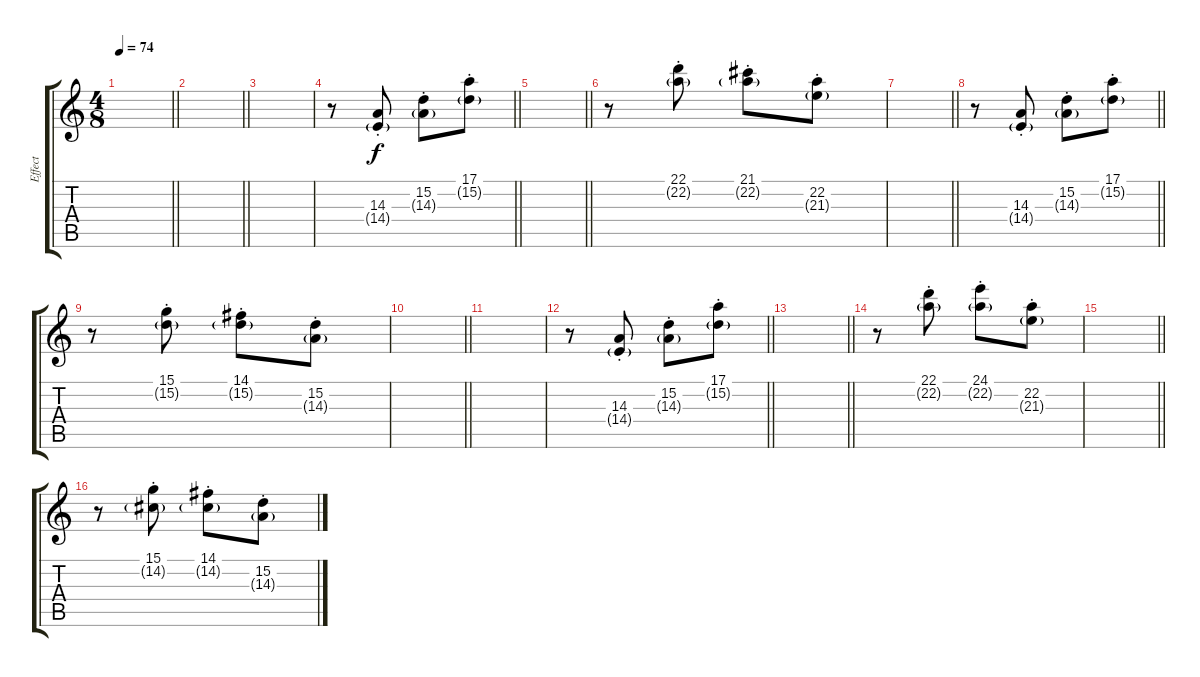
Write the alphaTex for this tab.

\track ("Effect" "Effect") {instrument fx7echoes}
\staff {score tabs}
\tuning (E4 B3 G3 D3 A2 E2) {hide}
\ts (4 8)
\tempo 74
\clef g2
\barLineRight lightlight
\ks c
|
\section ("" " ")
\barLineRight lightlight
|
\section ("" "")
|
\barLineRight lightlight
r.8 (14.3{st} 14.4{g st}).8 (15.2{st} 14.3{g st}).8 (17.1{st} 15.2{g st}).8 |
\section ("" "")
\barLineRight lightlight
|
\section ("" "")
r.8 (22.1{st} 22.2{g st}).8 (21.1{st} 22.2{g st}).8 (22.2{st} 21.3{g st}).8 |
\barLineRight lightlight
|
\section ("" " ")
\barLineRight lightlight
r.8 (14.3{st} 14.4{g st}).8 (15.2{st} 14.3{g st}).8 (17.1{st} 15.2{g st}).8 |
\section ("" "")
r.8 (15.1{st} 15.2{g st}).8 (14.1{st} 15.2{g st}).8 (15.2{st} 14.3{g st}).8 |
\barLineRight lightlight
|
\section ("" "")
|
\barLineRight lightlight
r.8 (14.3{st} 14.4{g st}).8 (15.2{st} 14.3{g st}).8 (17.1{st} 15.2{g st}).8 |
\section ("" "")
\barLineRight lightlight
|
\section ("" "")
r.8 (22.1{st} 22.2{g st}).8 (24.1{st} 22.2{g st}).8 (22.2{st} 21.3{g st}).8 |
\barLineRight lightlight
|
\section ("" "")
r.8 (15.1{st} 14.2{g st}).8 (14.1{st} 14.2{g st}).8 (15.2{st} 14.3{g}).8
